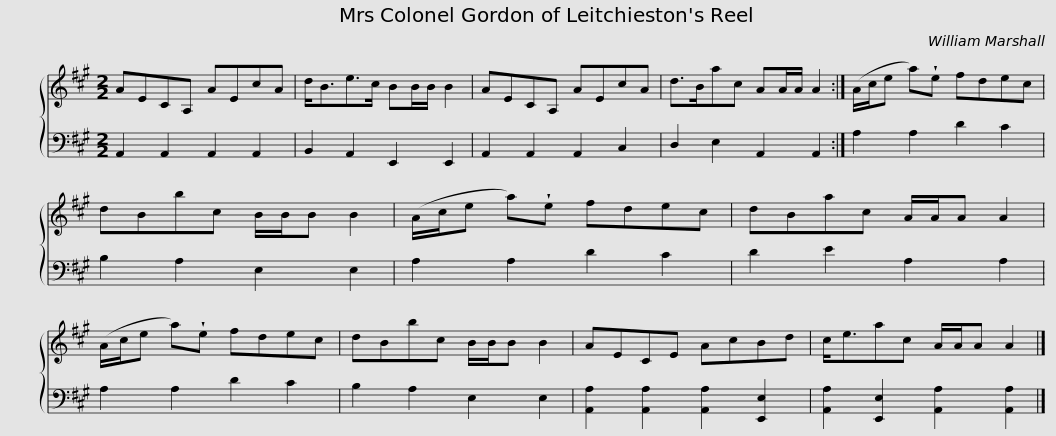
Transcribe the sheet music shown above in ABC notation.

X:1
%%score { 1 2 }
L:1/8
M:2/2
I:linebreak $
K:A
V:1 treble
V:2 bass
V:1
 AECA, AEcA | d<Be>c BB/B/ B2 | AECA, AEcA | d>Bac AA/A/ A2 :| (A/c/e a)!wedge!e fdec |$ %5
 dBbc B/B/B B2 | (A/c/e a)!wedge!e fdec | dBac A/A/A A2 | (A/c/e a)!wedge!e fdec | dBbc B/B/B B2 |$ %10
 AECE AcBd | c<eac A/A/A A2 |] %12
V:2
 A,,2 A,,2 A,,2 A,,2 | B,,2 A,,2 E,,2 E,,2 | A,,2 A,,2 A,,2 C,2 | D,2 E,2 A,,2 A,,2 :| A,2 A,2 D2 C2 |$ %5
 B,2 A,2 E,2 E,2 | A,2 A,2 D2 C2 | D2 E2 A,2 A,2 | A,2 A,2 D2 C2 | B,2 A,2 E,2 E,2 |$ %10
 [A,,A,]2 [A,,A,]2 [A,,A,]2 [E,,E,]2 | [A,,A,]2 [E,,E,]2 [A,,A,]2 [A,,A,]2 |] %12
